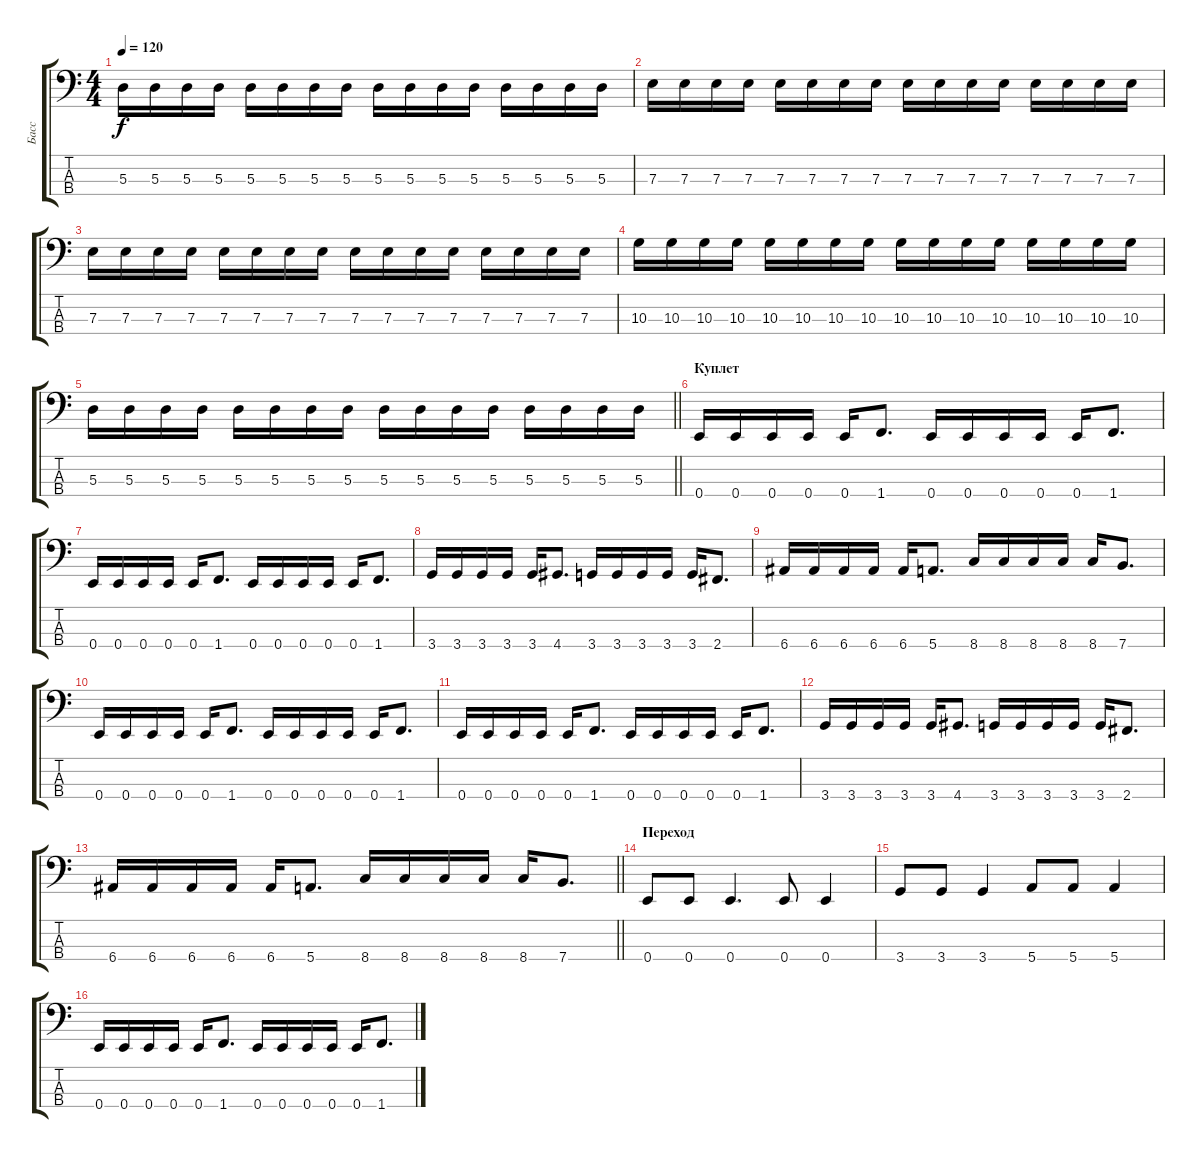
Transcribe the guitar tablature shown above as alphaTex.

\track ("Басс" "Басс") {instrument electricbassfinger}
\staff {score tabs}
\tuning (G2 D2 A1 E1) {hide}
\ts (4 4)
\tempo 120
\clef f4
\ks c
5.3.16{dy f} 5.3.16 5.3.16 5.3.16 5.3.16 5.3.16 5.3.16 5.3.16 5.3.16 5.3.16 5.3.16 5.3.16 5.3.16 5.3.16 5.3.16 5.3.16 |
7.3.16 7.3.16 7.3.16 7.3.16 7.3.16 7.3.16 7.3.16 7.3.16 7.3.16 7.3.16 7.3.16 7.3.16 7.3.16 7.3.16 7.3.16 7.3.16 |
7.3.16 7.3.16 7.3.16 7.3.16 7.3.16 7.3.16 7.3.16 7.3.16 7.3.16 7.3.16 7.3.16 7.3.16 7.3.16 7.3.16 7.3.16 7.3.16 |
10.3.16 10.3.16 10.3.16 10.3.16 10.3.16 10.3.16 10.3.16 10.3.16 10.3.16 10.3.16 10.3.16 10.3.16 10.3.16 10.3.16 10.3.16 10.3.16 |
\barLineRight lightlight
5.3.16 5.3.16 5.3.16 5.3.16 5.3.16 5.3.16 5.3.16 5.3.16 5.3.16 5.3.16 5.3.16 5.3.16 5.3.16 5.3.16 5.3.16 5.3.16 |
\section ("" "Куплет")
0.4.16 0.4.16 0.4.16 0.4.16 0.4.16 1.4.8{d} 0.4.16 0.4.16 0.4.16 0.4.16 0.4.16 1.4.8{d} |
0.4.16 0.4.16 0.4.16 0.4.16 0.4.16 1.4.8{d} 0.4.16 0.4.16 0.4.16 0.4.16 0.4.16 1.4.8{d} |
3.4.16 3.4.16 3.4.16 3.4.16 3.4.16 4.4.8{d} 3.4.16 3.4.16 3.4.16 3.4.16 3.4.16 2.4.8{d} |
6.4.16 6.4.16 6.4.16 6.4.16 6.4.16 5.4.8{d} 8.4.16 8.4.16 8.4.16 8.4.16 8.4.16 7.4.8{d} |
0.4.16 0.4.16 0.4.16 0.4.16 0.4.16 1.4.8{d} 0.4.16 0.4.16 0.4.16 0.4.16 0.4.16 1.4.8{d} |
0.4.16 0.4.16 0.4.16 0.4.16 0.4.16 1.4.8{d} 0.4.16 0.4.16 0.4.16 0.4.16 0.4.16 1.4.8{d} |
3.4.16 3.4.16 3.4.16 3.4.16 3.4.16 4.4.8{d} 3.4.16 3.4.16 3.4.16 3.4.16 3.4.16 2.4.8{d} |
\barLineRight lightlight
6.4.16 6.4.16 6.4.16 6.4.16 6.4.16 5.4.8{d} 8.4.16 8.4.16 8.4.16 8.4.16 8.4.16 7.4.8{d} |
\section ("" "Переход")
0.4.8 0.4.8 0.4.4{d} 0.4.8 0.4.4 |
3.4.8 3.4.8 3.4.4 5.4.8 5.4.8 5.4.4 |
0.4.16 0.4.16 0.4.16 0.4.16 0.4.16 1.4.8{d} 0.4.16 0.4.16 0.4.16 0.4.16 0.4.16 1.4.8{d}
